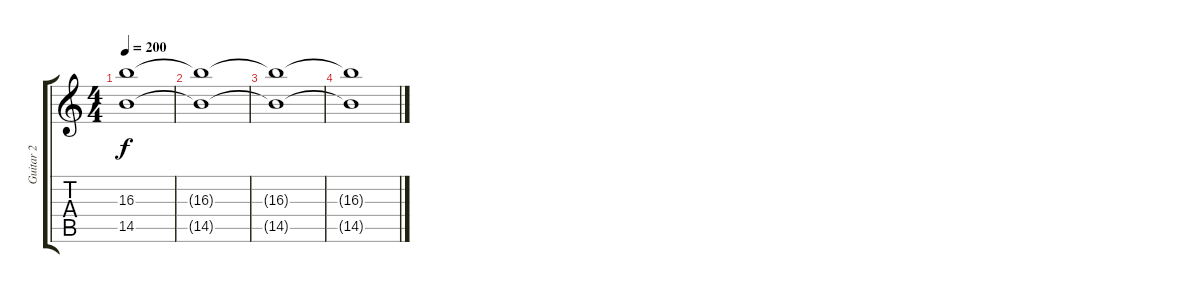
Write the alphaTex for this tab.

\track ("Guitar 2" "Guitar 2") {instrument guitarharmonics}
\staff {score tabs}
\tuning (E4 B3 G3 D3 A2 E2) {hide}
\ts (4 4)
\tempo 200
\clef g2
\ks c
(16.3 14.5).1{dy f} |
(16.3{t} 14.5{t}).1{volume 2} |
(16.3{t} 14.5{t}).1 |
(16.3{t} 14.5{t}).1
